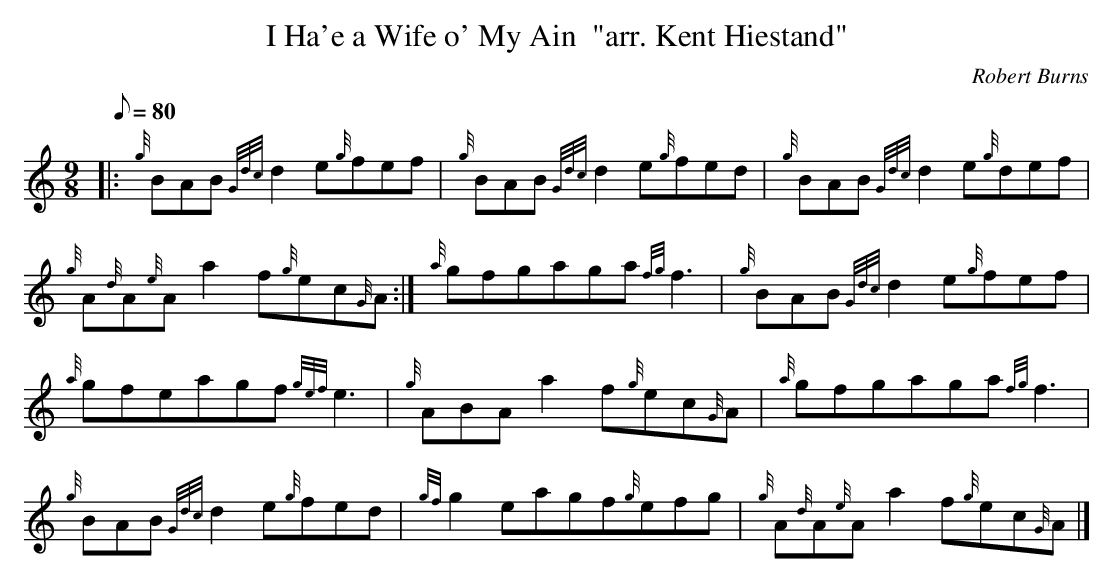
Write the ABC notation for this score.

X:1
T:I Ha'e a Wife o' My Ain  "arr. Kent Hiestand"
M:9/8
L:1/8
Q:80
C:Robert Burns
K:HP
|: {g}BAB{Gdc}d2e{g}fef | \
{g}BAB{Gdc}d2e{g}fed | \
{g}BAB{Gdc}d2e{g}def |
{g}A{d}A{e}Aa2f{g}ec{G}A :| \
{a}gfgaga{fg}f3 | \
{g}BAB{Gdc}d2e{g}fef |
{a}gfeagf{gef}e3 | \
{g}ABAa2f{g}ec{G}A | \
{a}gfgaga{fg}f3 |
{g}BAB{Gdc}d2e{g}fed | \
{gf}g2eagf{g}efg | \
{g}A{d}A{e}Aa2f{g}ec{G}A|]
